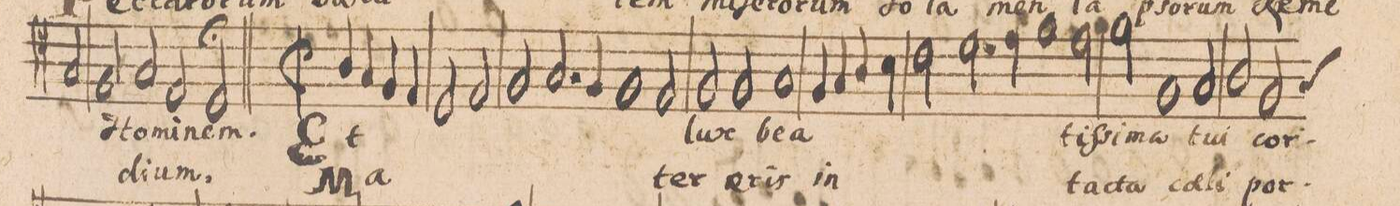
**kern	**text	**text
*I"ALTVS.	*	*
*clefC4	*	*
*k[]	*	*
*met(C|)	*	*
*M2/1	*	*
2G/	.	.
=41-	=41-	=41-
2F/	Ho-	.
2G/	.	.
1E/	-mi-	-di-
=42-	=42-	=42-
0D/;	-nem.	-um.
=43||	=43||	=43||
*M2/1	*	*
*met(C|)	*	*
4A/	Et	Ma-
4G/	.	.
4F/	.	.
4E/	.	.
2D/	.	.
2E/	.	.
=44-	=44-	=44-
2F/	.	.
2.G/	.	.
4F/	.	.
1F/	.	.
=45-	=45-	=45-
2E/	.	.
2F/	lux	-ter
2F/	be-	e-
=46-	=46-	=46-
1G/	-a-	-ris
4F/	.	in-
4G/	.	.
4A/	.	.
4B\	.	.
=47-	=47-	=47-
2c\	.	.
2.d\	.	.
4e\	.	.
1f\	-tiſ-	-tac-
=48-	=48-	=48-
2e\	-si-	.
2f\	-ma	-ta
1F/	tu-	cae-
=49-	=49-	=49-
2G/	.	.
2A/	-i	-li
*custos:G	*	*
2F/	cor-	por-
=50-	=50-	=50-
*-	*-	*-
